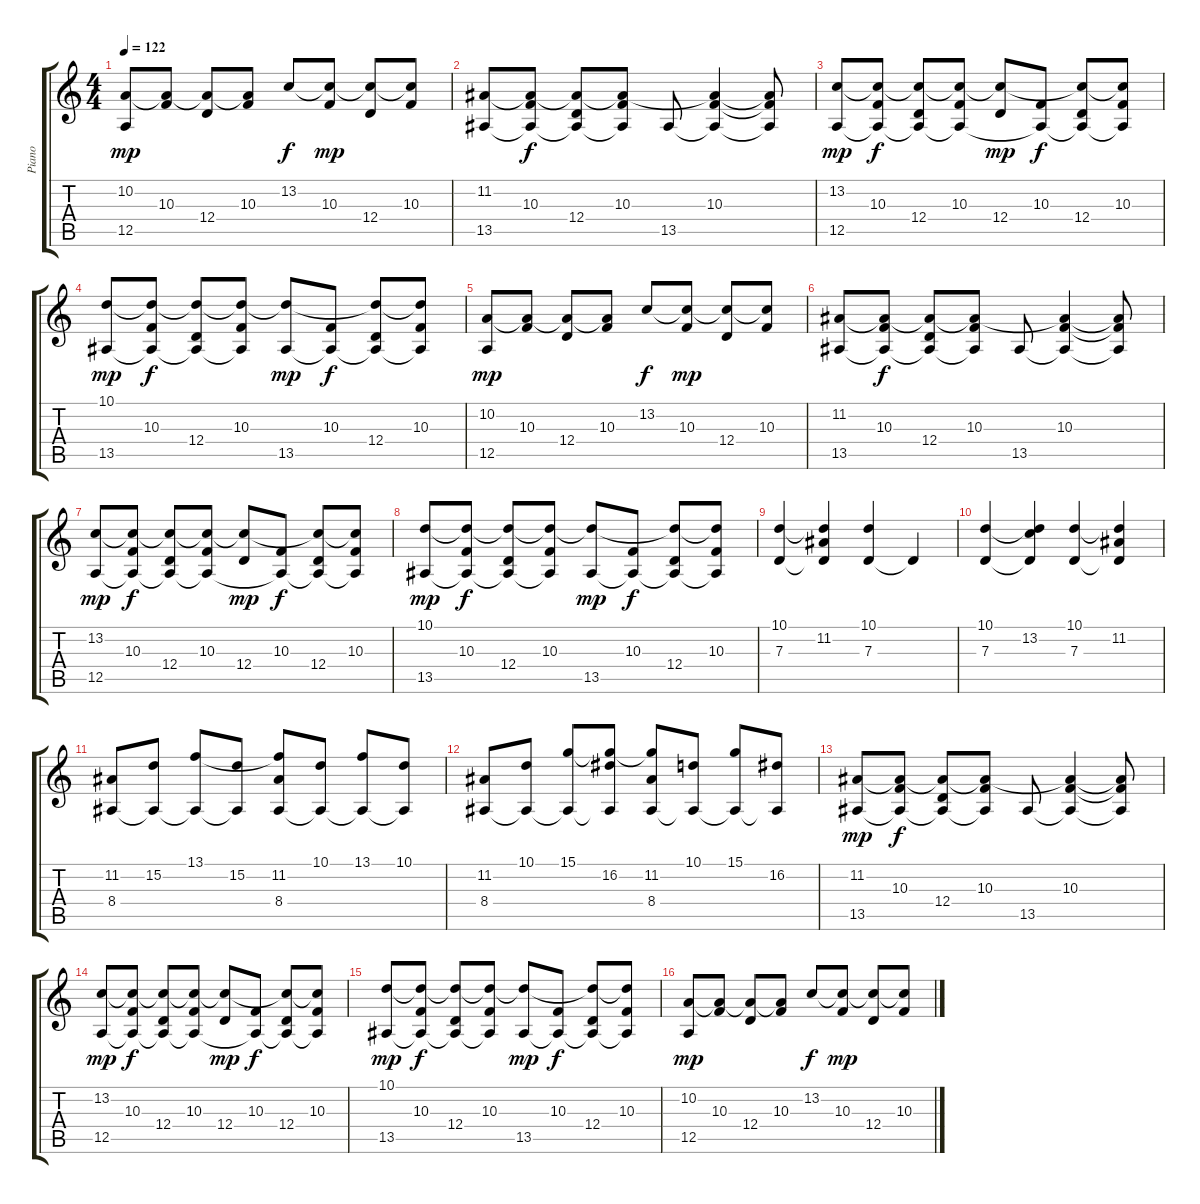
\track ("Piano" "Piano") {mute instrument brightacousticpiano}
\staff {score tabs}
\tuning (E4 B3 G3 D3 A2 E2) {hide}
\ts (4 4)
\tempo 122
\clef g2
\ks c
(10.2 12.5).8{dy mp} (10.2{t} 10.3).8 (10.2{t} 12.4).8 (10.2{t} 10.3).8 13.2.8{dy f} (13.2{t} 10.3).8{dy mp} (13.2{t} 12.4).8 (13.2{t} 10.3).8 |
(11.2 13.5).8 (11.2{t} 10.3 13.5{t}).8{dy f} (11.2{t} 12.4 13.5{t}).8 (11.2{t} 10.3 13.5{t}).8 13.5.8 (11.2{t} 10.3 13.5{t}).4 (11.2{t} 10.3{t} 13.5{t}).8 |
(13.2 12.5).8{dy mp} (13.2{t} 10.3 12.5{t}).8{dy f} (13.2{t} 12.4 12.5{t}).8 (13.2{t} 10.3 12.5{t}).8 (13.2{t} 12.4).8{dy mp} (10.3 12.5{t}).8{dy f} (13.2{t} 12.4 12.5{t}).8 (13.2{t} 10.3 12.5{t}).8 |
(10.1 13.5).8{dy mp} (10.1{t} 10.3 13.5{t}).8{dy f} (10.1{t} 12.4 13.5{t}).8 (10.1{t} 10.3 13.5{t}).8 (10.1{t} 13.5).8{dy mp} (10.3 13.5{t}).8{dy f} (10.1{t} 12.4 13.5{t}).8 (10.1{t} 10.3 13.5{t}).8 |
(10.2 12.5).8{dy mp} (10.2{t} 10.3).8 (10.2{t} 12.4).8 (10.2{t} 10.3).8 13.2.8{dy f} (13.2{t} 10.3).8{dy mp} (13.2{t} 12.4).8 (13.2{t} 10.3).8 |
(11.2 13.5).8 (11.2{t} 10.3 13.5{t}).8{dy f} (11.2{t} 12.4 13.5{t}).8 (11.2{t} 10.3 13.5{t}).8 13.5.8 (11.2{t} 10.3 13.5{t}).4 (11.2{t} 10.3{t} 13.5{t}).8 |
(13.2 12.5).8{dy mp} (13.2{t} 10.3 12.5{t}).8{dy f} (13.2{t} 12.4 12.5{t}).8 (13.2{t} 10.3 12.5{t}).8 (13.2{t} 12.4).8{dy mp} (10.3 12.5{t}).8{dy f} (13.2{t} 12.4 12.5{t}).8 (13.2{t} 10.3 12.5{t}).8 |
(10.1 13.5).8{dy mp} (10.1{t} 10.3 13.5{t}).8{dy f} (10.1{t} 12.4 13.5{t}).8 (10.1{t} 10.3 13.5{t}).8 (10.1{t} 13.5).8{dy mp} (10.3 13.5{t}).8{dy f} (10.1{t} 12.4 13.5{t}).8 (10.1{t} 10.3 13.5{t}).8 |
(10.1 7.3).4 (10.1{t} 11.2 7.3{t}).4 (10.1 7.3).4 7.3{t}.4 |
(10.1 7.3).4 (10.1{t} 13.2 7.3{t}).4 (10.1 7.3).4 (10.1{t} 11.2 7.3{t}).4 |
(11.2 8.4).8 (15.2 8.4{t}).8 (13.1 8.4{t}).8 (15.2 8.4{t}).8 (13.1{t} 11.2 8.4).8 (10.1 8.4{t}).8 (13.1 8.4{t}).8 (10.1 8.4{t}).8 |
(11.2 8.4).8 (10.1 8.4{t}).8 (15.1 8.4{t}).8 (15.1{t} 16.2 8.4{t}).8 (15.1{t} 11.2 8.4).8 (10.1 8.4{t}).8 (15.1 8.4{t}).8 (16.2 8.4{t}).8 |
(11.2 13.5).8{dy mp} (11.2{t} 10.3 13.5{t}).8{dy f} (11.2{t} 12.4 13.5{t}).8 (11.2{t} 10.3 13.5{t}).8 13.5.8 (11.2{t} 10.3 13.5{t}).4 (11.2{t} 10.3{t} 13.5{t}).8 |
(13.2 12.5).8{dy mp} (13.2{t} 10.3 12.5{t}).8{dy f} (13.2{t} 12.4 12.5{t}).8 (13.2{t} 10.3 12.5{t}).8 (13.2{t} 12.4).8{dy mp} (10.3 12.5{t}).8{dy f} (13.2{t} 12.4 12.5{t}).8 (13.2{t} 10.3 12.5{t}).8 |
(10.1 13.5).8{dy mp} (10.1{t} 10.3 13.5{t}).8{dy f} (10.1{t} 12.4 13.5{t}).8 (10.1{t} 10.3 13.5{t}).8 (10.1{t} 13.5).8{dy mp} (10.3 13.5{t}).8{dy f} (10.1{t} 12.4 13.5{t}).8 (10.1{t} 10.3 13.5{t}).8 |
(10.2 12.5).8{dy mp} (10.2{t} 10.3).8 (10.2{t} 12.4).8 (10.2{t} 10.3).8 13.2.8{dy f} (13.2{t} 10.3).8{dy mp} (13.2{t} 12.4).8 (13.2{t} 10.3).8
